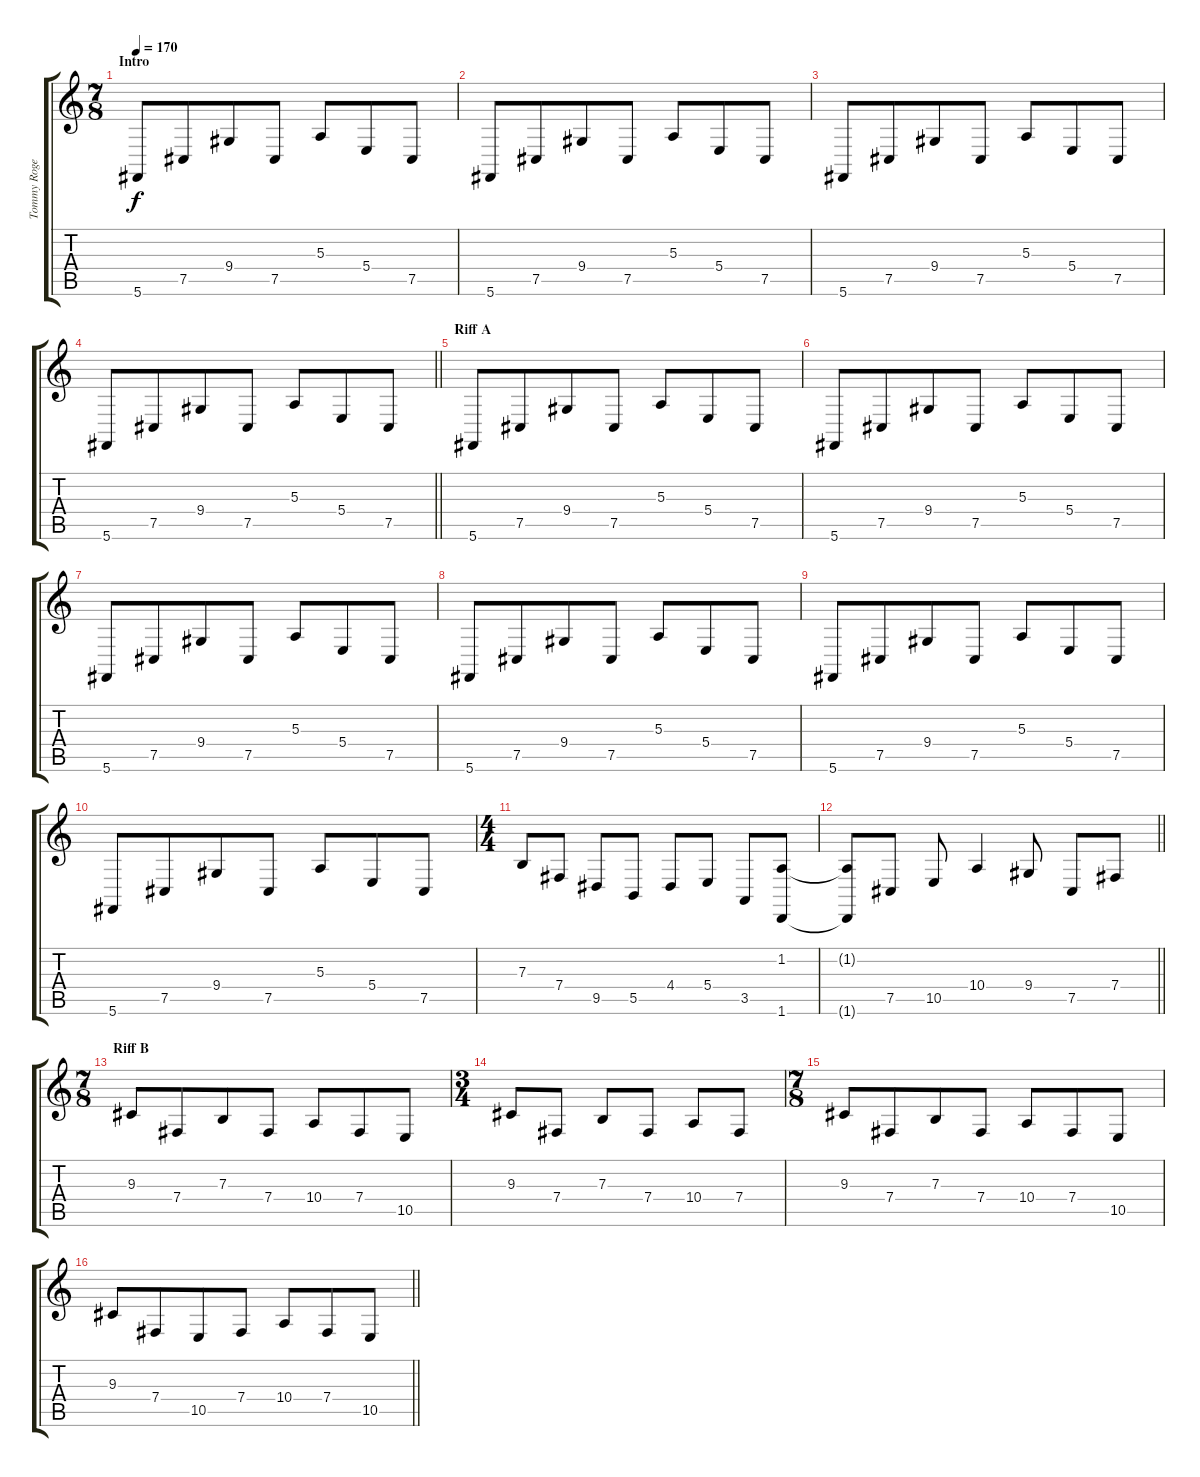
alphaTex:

\track ("Tommy Rogers" "Tommy Roge") {instrument lead2sawtooth}
\staff {score tabs}
\tuning (Db4 Ab3 E3 B2 Gb2 Db2) {hide}
\ts (7 8)
\section ("" "Intro")
\tempo 170
\clef g2
\ks c
5.6.8{dy f balance 0 instrument lead2sawtooth} 7.5.8 9.4.8 7.5.8 5.3.8{balance 8} 5.4.8 7.5.8 |
5.6.8 7.5.8{balance 16} 9.4.8 7.5.8 5.3.8 5.4.8{balance 8} 7.5.8 |
5.6.8{balance 0} 7.5.8 9.4.8 7.5.8 5.3.8{balance 8} 5.4.8 7.5.8 |
\barLineRight lightlight
5.6.8 7.5.8{balance 16} 9.4.8 7.5.8 5.3.8 5.4.8{balance 8} 7.5.8 |
\section ("" "Riff A")
5.6.8{volume 8} 7.5.8 9.4.8 7.5.8 5.3.8 5.4.8 7.5.8 |
5.6.8 7.5.8 9.4.8 7.5.8 5.3.8 5.4.8 7.5.8 |
5.6.8 7.5.8 9.4.8 7.5.8 5.3.8 5.4.8 7.5.8 |
5.6.8 7.5.8 9.4.8 7.5.8 5.3.8 5.4.8 7.5.8 |
5.6.8 7.5.8 9.4.8 7.5.8 5.3.8 5.4.8 7.5.8 |
5.6.8 7.5.8 9.4.8 7.5.8 5.3.8 5.4.8 7.5.8 |
\ts (4 4)
7.3.8 7.4.8 9.5.8 5.5.8 4.4.8 5.4.8 3.5.8 (1.2 1.6).8 |
\barLineRight lightlight
(1.2{t} 1.6{t}).8 7.5.8 10.5.8 10.4.4 9.4.8 7.5.8 7.4.8 |
\ts (7 8)
\section ("" "Riff B")
9.3.8 7.4.8 7.3.8 7.4.8 10.4.8 7.4.8 10.5.8 |
\ts (3 4)
9.3.8 7.4.8 7.3.8 7.4.8 10.4.8 7.4.8 |
\ts (7 8)
9.3.8 7.4.8 7.3.8 7.4.8 10.4.8 7.4.8 10.5.8 |
\barLineRight lightlight
9.3.8 7.4.8 10.5.8 7.4.8 10.4.8 7.4.8 10.5.8
